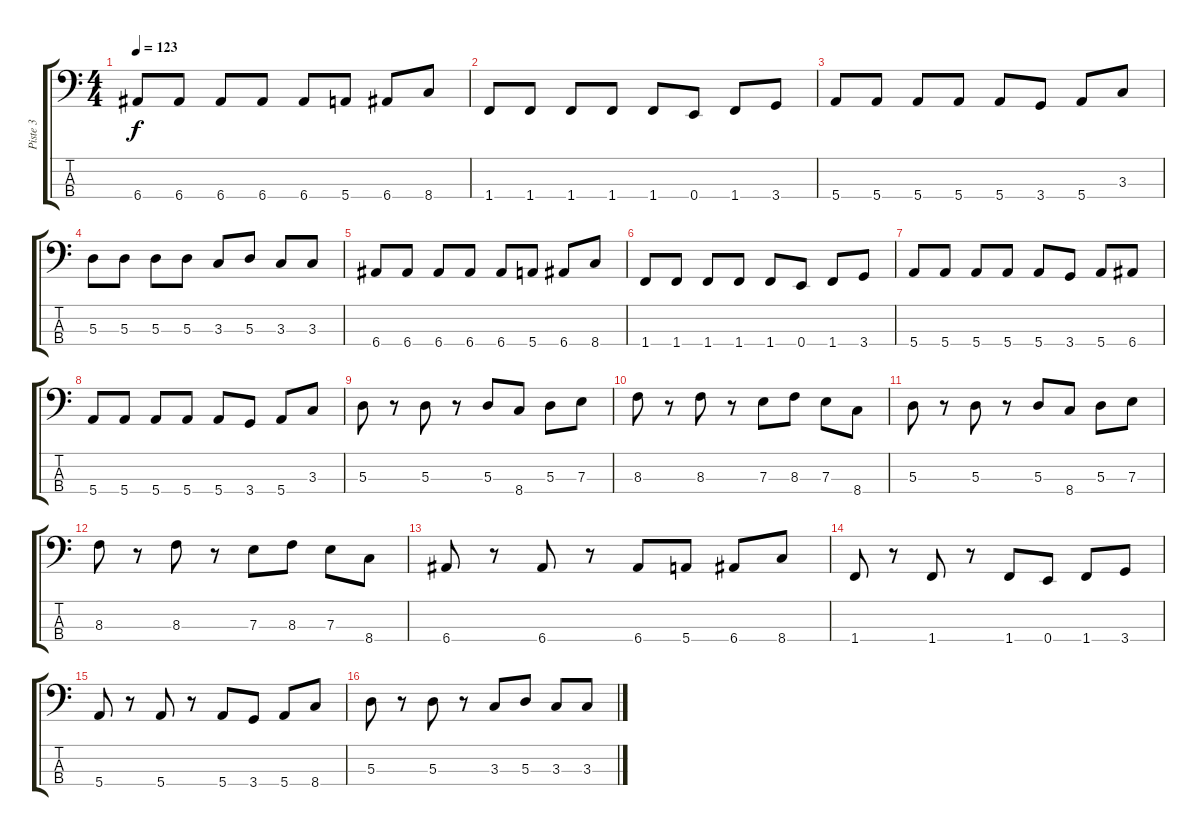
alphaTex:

\track ("Piste 3" "Piste 3") {instrument electricbasspick}
\staff {score tabs}
\tuning (G2 D2 A1 E1) {hide}
\ts (4 4)
\tempo 123
\clef f4
\ks c
6.4.8{dy f} 6.4.8 6.4.8 6.4.8 6.4.8 5.4.8 6.4.8 8.4.8 |
1.4.8 1.4.8 1.4.8 1.4.8 1.4.8 0.4.8 1.4.8 3.4.8 |
5.4.8 5.4.8 5.4.8 5.4.8 5.4.8 3.4.8 5.4.8 3.3.8 |
5.3.8 5.3.8 5.3.8 5.3.8 3.3.8 5.3.8 3.3.8 3.3.8 |
6.4.8 6.4.8 6.4.8 6.4.8 6.4.8 5.4.8 6.4.8 8.4.8 |
1.4.8 1.4.8 1.4.8 1.4.8 1.4.8 0.4.8 1.4.8 3.4.8 |
5.4.8 5.4.8 5.4.8 5.4.8 5.4.8 3.4.8 5.4.8 6.4.8 |
5.4.8 5.4.8 5.4.8 5.4.8 5.4.8 3.4.8 5.4.8 3.3.8 |
5.3.8 r.8 5.3.8 r.8 5.3.8 8.4.8 5.3.8 7.3.8 |
8.3.8 r.8 8.3.8 r.8 7.3.8 8.3.8 7.3.8 8.4.8 |
5.3.8 r.8 5.3.8 r.8 5.3.8 8.4.8 5.3.8 7.3.8 |
8.3.8 r.8 8.3.8 r.8 7.3.8 8.3.8 7.3.8 8.4.8 |
6.4.8 r.8 6.4.8 r.8 6.4.8 5.4.8 6.4.8 8.4.8 |
1.4.8 r.8 1.4.8 r.8 1.4.8 0.4.8 1.4.8 3.4.8 |
5.4.8 r.8 5.4.8 r.8 5.4.8 3.4.8 5.4.8 8.4.8 |
5.3.8 r.8 5.3.8 r.8 3.3.8 5.3.8 3.3.8 3.3.8
